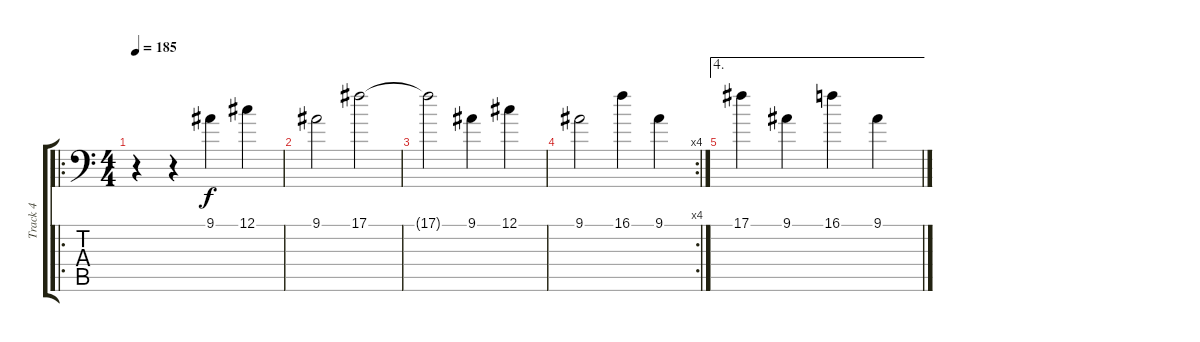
\track ("Track 4" "Track 4") {instrument lead2sawtooth}
\staff {score tabs}
\tuning (Db4 Ab3 Eb3 Bb2 F2 Bb1) {hide}
\ro
\ts (4 4)
\tempo 185
\clef f4
\ks c
r.4{dy f} r.4 9.1.4 12.1.4 |
9.1.2 17.1.2 |
17.1{t}.2 9.1.4 12.1.4 |
\rc 4
9.1.2 16.1.4 9.1.4 |
\ae 4
17.1.4 9.1.4 16.1.4 9.1.4
